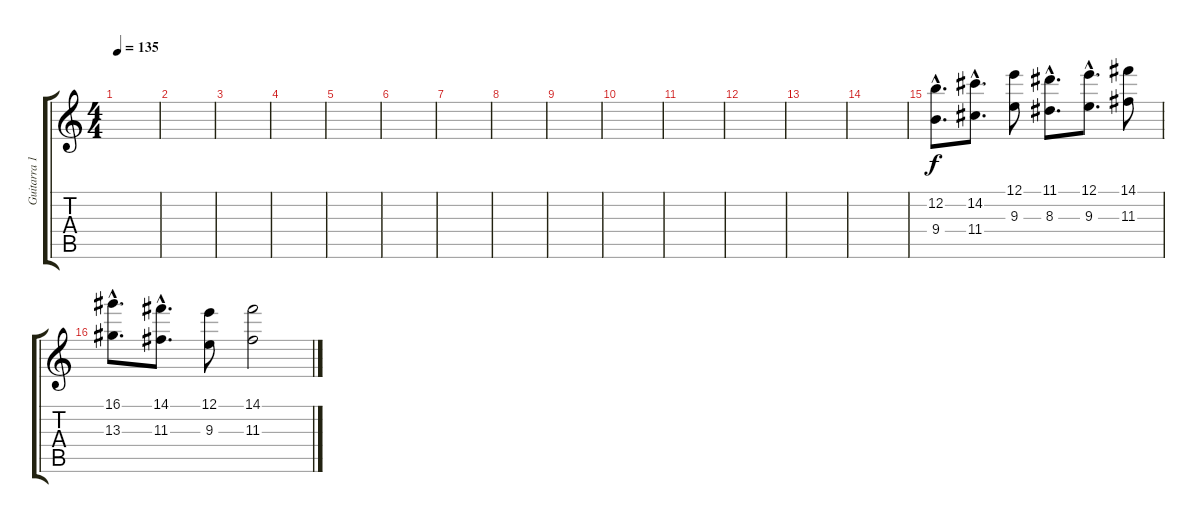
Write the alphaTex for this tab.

\track ("Guitarra 1 (Solo)" "Guitarra 1") {instrument distortionguitar}
\staff {score tabs}
\tuning (E4 B3 G3 D3 A2 E2) {hide}
\ts (4 4)
\tempo 135
\clef g2
\ks c
|
|
|
|
|
|
|
|
|
|
|
|
|
|
(12.2{hac} 9.4{hac}).8{d} (14.2{hac} 11.4{hac}).8{d} (12.1 9.3).8 (11.1{hac} 8.3{hac}).8{d} (12.1{hac} 9.3{hac}).8{d} (14.1 11.3).8 |
(16.1{hac} 13.3{hac}).8{d} (14.1{hac} 11.3{hac}).8{d} (12.1 9.3).8 (14.1 11.3).2
